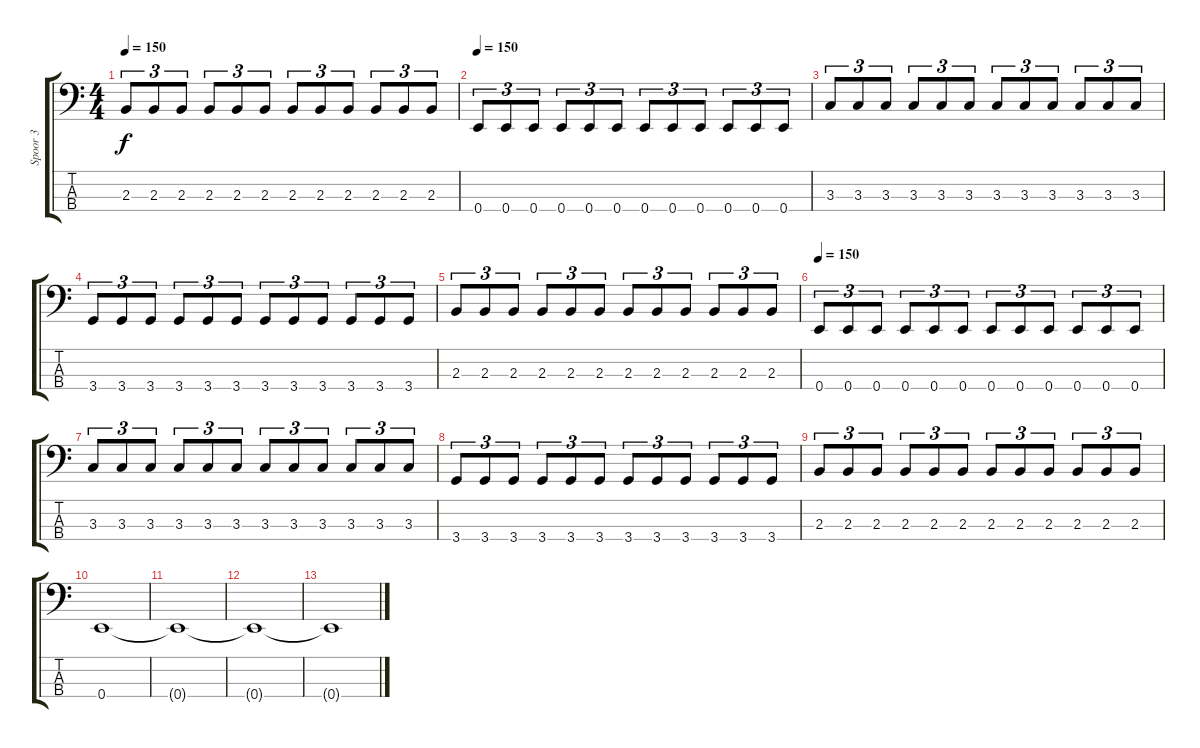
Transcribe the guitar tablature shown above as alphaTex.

\track ("Spoor 3" "Spoor 3") {instrument electricbassfinger}
\staff {score tabs}
\tuning (G2 D2 A1 E1) {hide}
\ts (4 4)
\tempo 150
\clef f4
\ks c
2.3.8{tu (3 2) dy f} 2.3.8{tu (3 2)} 2.3.8{tu (3 2)} 2.3.8{tu (3 2)} 2.3.8{tu (3 2)} 2.3.8{tu (3 2)} 2.3.8{tu (3 2)} 2.3.8{tu (3 2)} 2.3.8{tu (3 2)} 2.3.8{tu (3 2)} 2.3.8{tu (3 2)} 2.3.8{tu (3 2)} |
\tempo 150
0.4.8{tu (3 2)} 0.4.8{tu (3 2)} 0.4.8{tu (3 2)} 0.4.8{tu (3 2)} 0.4.8{tu (3 2)} 0.4.8{tu (3 2)} 0.4.8{tu (3 2)} 0.4.8{tu (3 2)} 0.4.8{tu (3 2)} 0.4.8{tu (3 2)} 0.4.8{tu (3 2)} 0.4.8{tu (3 2)} |
3.3.8{tu (3 2)} 3.3.8{tu (3 2)} 3.3.8{tu (3 2)} 3.3.8{tu (3 2)} 3.3.8{tu (3 2)} 3.3.8{tu (3 2)} 3.3.8{tu (3 2)} 3.3.8{tu (3 2)} 3.3.8{tu (3 2)} 3.3.8{tu (3 2)} 3.3.8{tu (3 2)} 3.3.8{tu (3 2)} |
3.4.8{tu (3 2)} 3.4.8{tu (3 2)} 3.4.8{tu (3 2)} 3.4.8{tu (3 2)} 3.4.8{tu (3 2)} 3.4.8{tu (3 2)} 3.4.8{tu (3 2)} 3.4.8{tu (3 2)} 3.4.8{tu (3 2)} 3.4.8{tu (3 2)} 3.4.8{tu (3 2)} 3.4.8{tu (3 2)} |
2.3.8{tu (3 2)} 2.3.8{tu (3 2)} 2.3.8{tu (3 2)} 2.3.8{tu (3 2)} 2.3.8{tu (3 2)} 2.3.8{tu (3 2)} 2.3.8{tu (3 2)} 2.3.8{tu (3 2)} 2.3.8{tu (3 2)} 2.3.8{tu (3 2)} 2.3.8{tu (3 2)} 2.3.8{tu (3 2)} |
\tempo 150
0.4.8{tu (3 2)} 0.4.8{tu (3 2)} 0.4.8{tu (3 2)} 0.4.8{tu (3 2)} 0.4.8{tu (3 2)} 0.4.8{tu (3 2)} 0.4.8{tu (3 2)} 0.4.8{tu (3 2)} 0.4.8{tu (3 2)} 0.4.8{tu (3 2)} 0.4.8{tu (3 2)} 0.4.8{tu (3 2)} |
3.3.8{tu (3 2)} 3.3.8{tu (3 2)} 3.3.8{tu (3 2)} 3.3.8{tu (3 2)} 3.3.8{tu (3 2)} 3.3.8{tu (3 2)} 3.3.8{tu (3 2)} 3.3.8{tu (3 2)} 3.3.8{tu (3 2)} 3.3.8{tu (3 2)} 3.3.8{tu (3 2)} 3.3.8{tu (3 2)} |
3.4.8{tu (3 2)} 3.4.8{tu (3 2)} 3.4.8{tu (3 2)} 3.4.8{tu (3 2)} 3.4.8{tu (3 2)} 3.4.8{tu (3 2)} 3.4.8{tu (3 2)} 3.4.8{tu (3 2)} 3.4.8{tu (3 2)} 3.4.8{tu (3 2)} 3.4.8{tu (3 2)} 3.4.8{tu (3 2)} |
2.3.8{tu (3 2)} 2.3.8{tu (3 2)} 2.3.8{tu (3 2)} 2.3.8{tu (3 2)} 2.3.8{tu (3 2)} 2.3.8{tu (3 2)} 2.3.8{tu (3 2)} 2.3.8{tu (3 2)} 2.3.8{tu (3 2)} 2.3.8{tu (3 2)} 2.3.8{tu (3 2)} 2.3.8{tu (3 2)} |
0.4.1 |
0.4{t}.1 |
0.4{t}.1 |
0.4{t}.1
